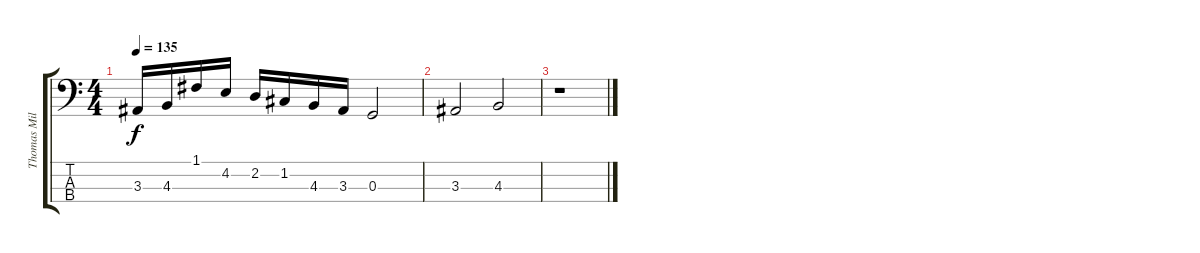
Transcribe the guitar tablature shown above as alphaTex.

\track ("Thomas Miller" "Thomas Mil") {instrument electricbassfinger}
\staff {score tabs}
\tuning (F2 C2 G1 D1) {hide}
\ts (4 4)
\tempo 135
\clef f4
\ks c
3.3.16{dy f} 4.3.16 1.1.16 4.2.16 2.2.16 1.2.16 4.3.16 3.3.16 0.3.2 |
3.3.2 4.3.2 |
r.1{txt ""}
